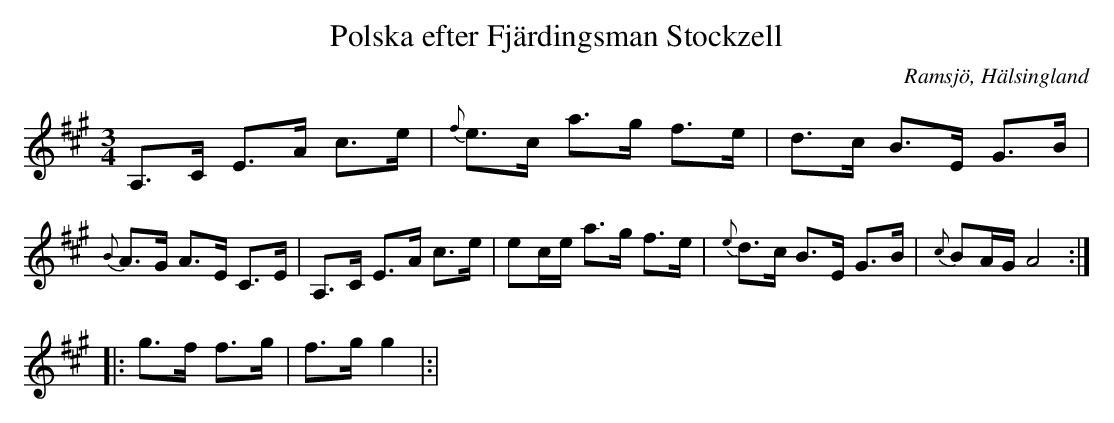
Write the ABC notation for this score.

X:1
T:Polska efter Fjärdingsman Stockzell
O: Ramsjö, Hälsingland
M:3/4
L:1/8
K:A
A,>C E>A c>e|{f}e>c a>g f>e| d>c B>E G>B |{B}A>G A>E C>E|A,>C E>A c>e|ec/e/ a>g f>e| {e}d>c B>E G>B |{c}BA/G/ A4:|
|:g>f f>g|f>g g2 |:|
